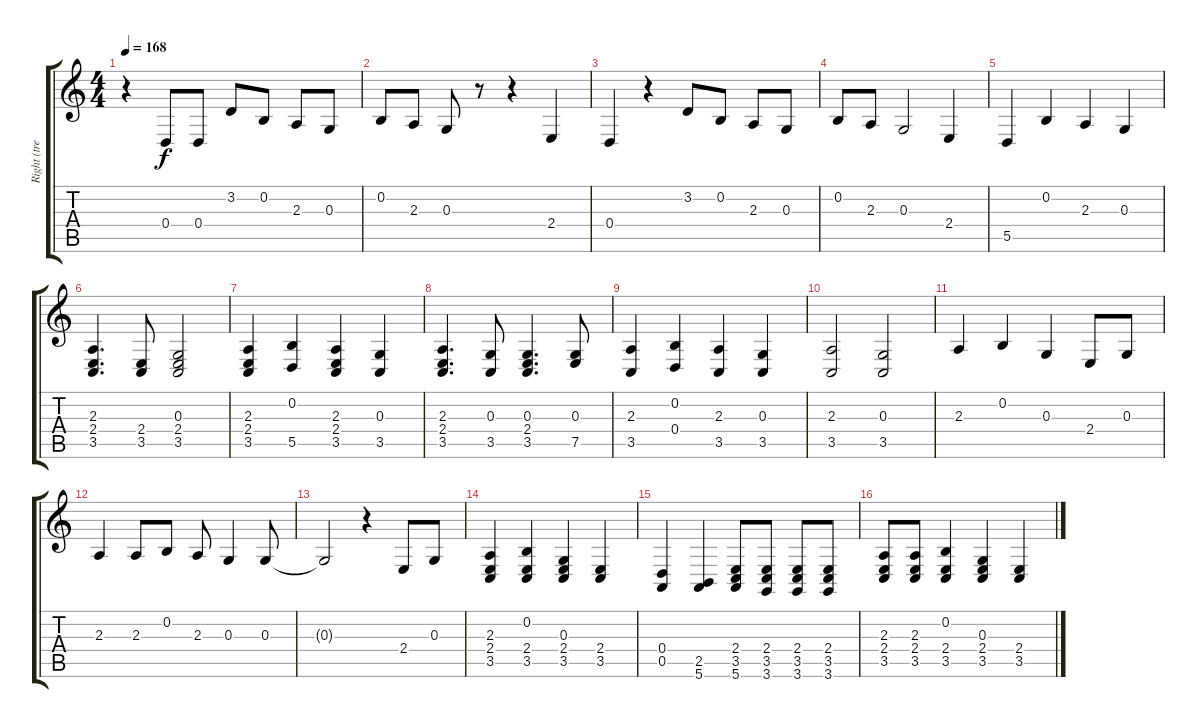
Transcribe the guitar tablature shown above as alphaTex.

\track ("Right (treble)" "Right (tre") {instrument acousticgrandpiano}
\staff {score tabs}
\tuning (E4 B3 G3 D3 A2 E2) {hide}
\ts (4 4)
\tempo 168
\clef g2
\ks c
r.4{dy f} 0.4.8 0.4.8 3.2.8 0.2.8 2.3.8 0.3.8 |
0.2.8 2.3.8 0.3.8 r.8 r.4 2.4.4 |
0.4.4 r.4 3.2.8 0.2.8 2.3.8 0.3.8 |
0.2.8 2.3.8 0.3.2 2.4.4 |
5.5.4 0.2.4 2.3.4 0.3.4 |
(2.3 2.4 3.5).4{d} (2.4 3.5).8 (0.3 2.4 3.5).2 |
(2.3 2.4 3.5).4 (0.2 5.5).4 (2.3 2.4 3.5).4 (0.3 3.5).4 |
(2.3 2.4 3.5).4{d} (0.3 3.5).8 (0.3 2.4 3.5).4{d} (0.3 7.5).8 |
(2.3 3.5).4 (0.2 0.4).4 (2.3 3.5).4 (0.3 3.5).4 |
(2.3 3.5).2 (0.3 3.5).2 |
2.3.4 0.2.4 0.3.4 2.4.8 0.3.8 |
2.3.4 2.3.8 0.2.8 2.3.8 0.3.4 0.3.8 |
0.3{t}.2 r.4 2.4.8 0.3.8 |
(2.3 2.4 3.5).4 (0.2 2.4 3.5).4 (0.3 2.4 3.5).4 (2.4 3.5).4 |
(0.4 0.5).4 (2.5 5.6).4 (2.4 3.5 5.6).8 (2.4 3.5 3.6).8 (2.4 3.5 3.6).8 (2.4 3.5 3.6).8 |
(2.3 2.4 3.5).8 (2.3 2.4 3.5).8 (0.2 2.4 3.5).4 (0.3 2.4 3.5).4 (2.4 3.5).4
